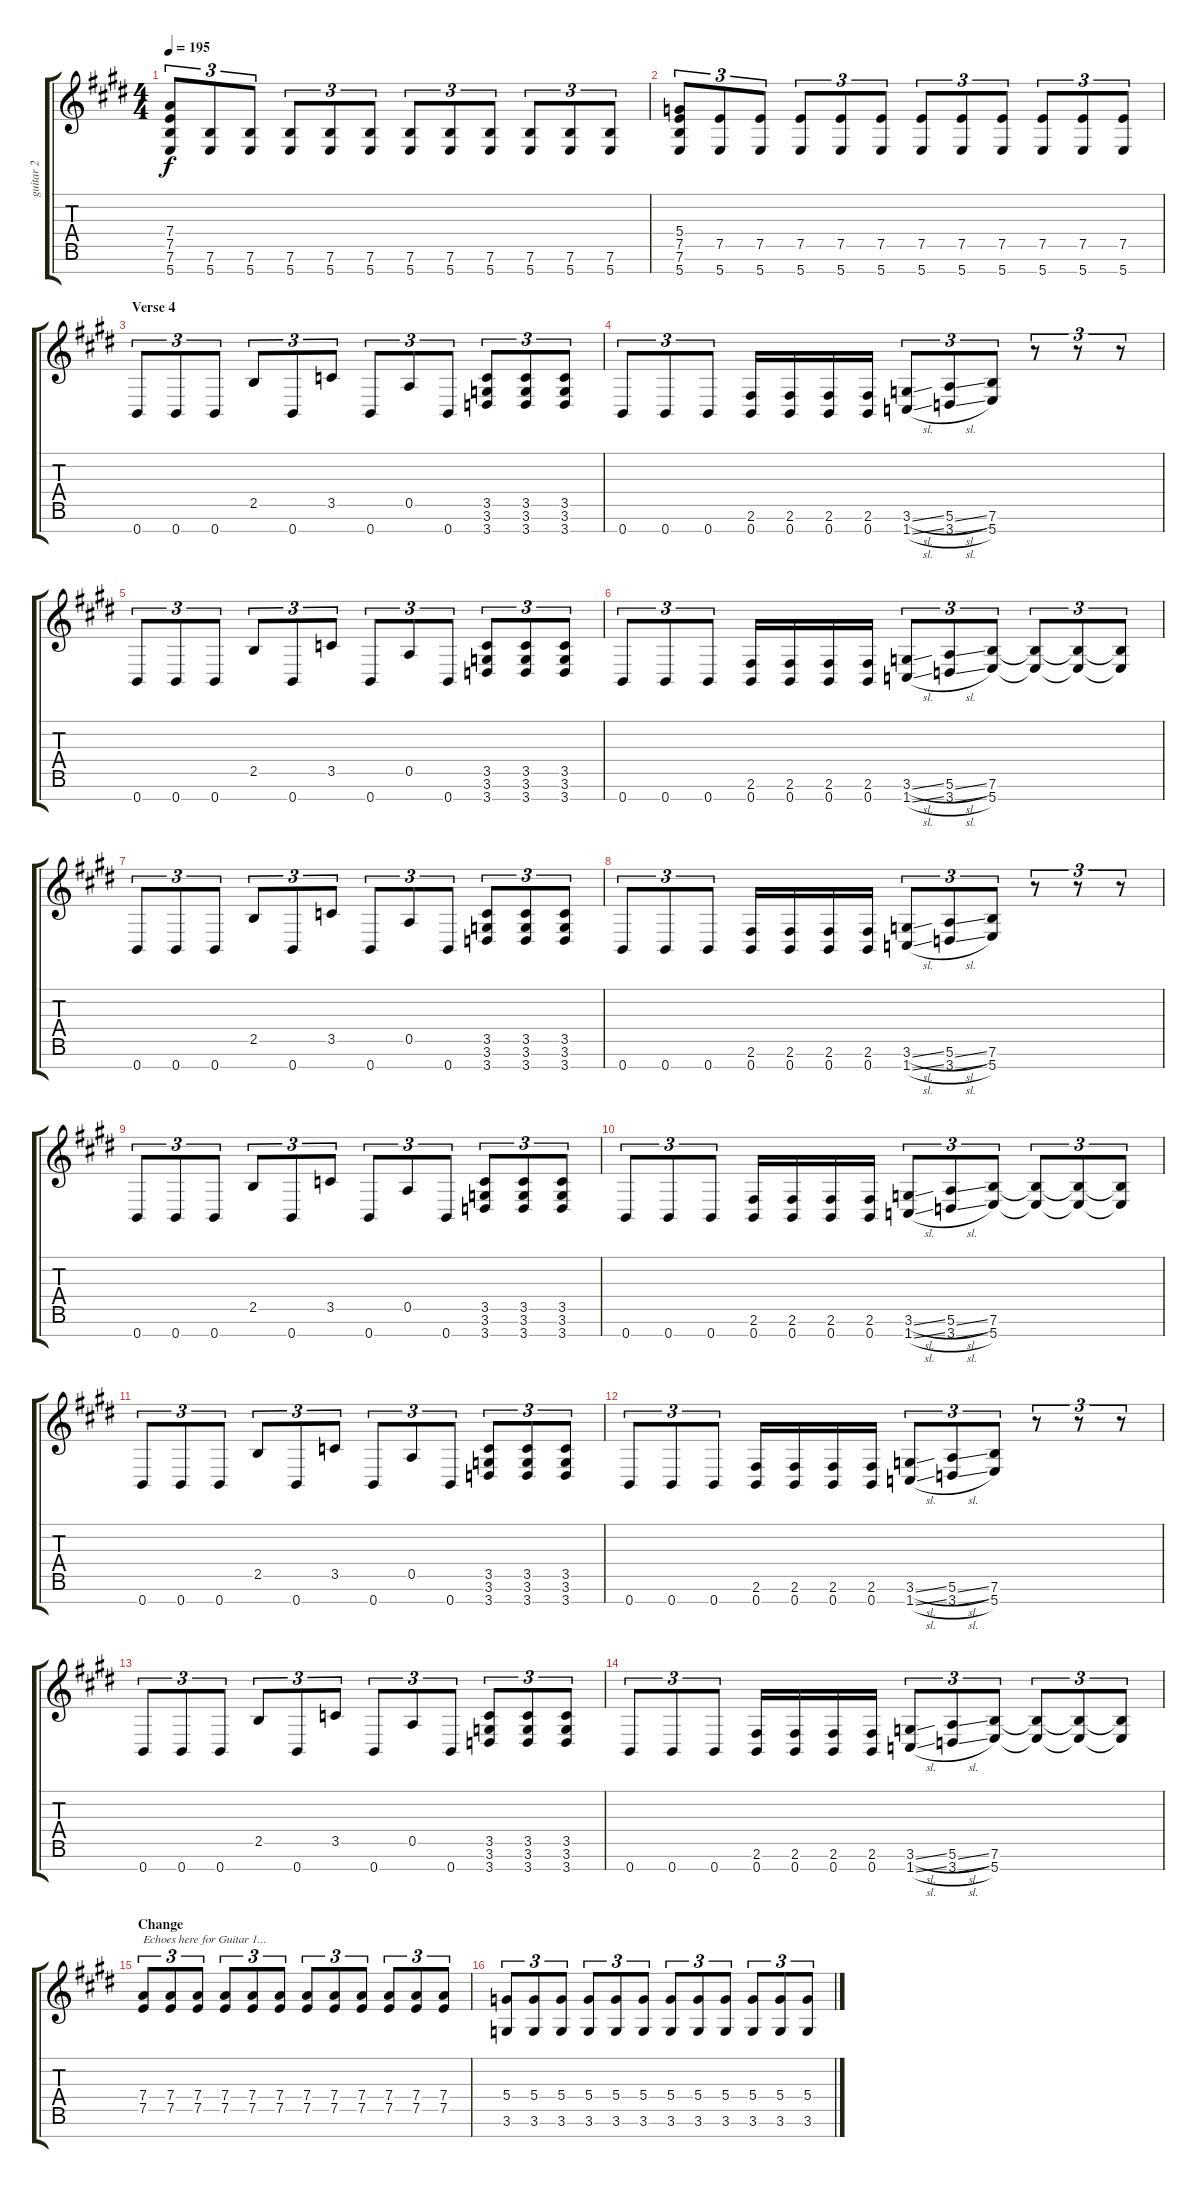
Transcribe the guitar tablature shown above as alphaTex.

\track ("guitar 2" "guitar 2") {instrument overdrivenguitar}
\staff {score tabs}
\tuning (E4 B3 G3 D3 A2 E2 B1) {hide}
\ts (4 4)
\tempo 195
\clef g2
\ks e
(7.4 7.5 7.6 5.7).8{tu (3 2) dy f} (7.6 5.7).8{tu (3 2)} (7.6 5.7).8{tu (3 2)} (7.6 5.7).8{tu (3 2)} (7.6 5.7).8{tu (3 2)} (7.6 5.7).8{tu (3 2)} (7.6 5.7).8{tu (3 2)} (7.6 5.7).8{tu (3 2)} (7.6 5.7).8{tu (3 2)} (7.6 5.7).8{tu (3 2)} (7.6 5.7).8{tu (3 2)} (7.6 5.7).8{tu (3 2)} |
(5.4 7.5 7.6 5.7).8{tu (3 2)} (7.5 5.7).8{tu (3 2)} (7.5 5.7).8{tu (3 2)} (7.5 5.7).8{tu (3 2)} (7.5 5.7).8{tu (3 2)} (7.5 5.7).8{tu (3 2)} (7.5 5.7).8{tu (3 2)} (7.5 5.7).8{tu (3 2)} (7.5 5.7).8{tu (3 2)} (7.5 5.7).8{tu (3 2)} (7.5 5.7).8{tu (3 2)} (7.5 5.7).8{tu (3 2)} |
\section ("" "Verse 4")
0.7.8{tu (3 2)} 0.7.8{tu (3 2)} 0.7.8{tu (3 2)} 2.5.8{tu (3 2)} 0.7.8{tu (3 2)} 3.5.8{tu (3 2)} 0.7.8{tu (3 2)} 0.5.8{tu (3 2)} 0.7.8{tu (3 2)} (3.5 3.6 3.7).8{tu (3 2)} (3.5 3.6 3.7).8{tu (3 2)} (3.5 3.6 3.7).8{tu (3 2)} |
0.7.8{tu (3 2)} 0.7.8{tu (3 2)} 0.7.8{tu (3 2)} (2.6 0.7).16 (2.6 0.7).16 (2.6 0.7).16 (2.6 0.7).16 (3.6{sl} 1.7{sl}).8{tu (3 2)} (5.6{sl} 3.7{sl}).8{tu (3 2)} (7.6 5.7).8{tu (3 2)} r.8{tu (3 2)} r.8{tu (3 2)} r.8{tu (3 2)} |
0.7.8{tu (3 2)} 0.7.8{tu (3 2)} 0.7.8{tu (3 2)} 2.5.8{tu (3 2)} 0.7.8{tu (3 2)} 3.5.8{tu (3 2)} 0.7.8{tu (3 2)} 0.5.8{tu (3 2)} 0.7.8{tu (3 2)} (3.5 3.6 3.7).8{tu (3 2)} (3.5 3.6 3.7).8{tu (3 2)} (3.5 3.6 3.7).8{tu (3 2)} |
0.7.8{tu (3 2)} 0.7.8{tu (3 2)} 0.7.8{tu (3 2)} (2.6 0.7).16 (2.6 0.7).16 (2.6 0.7).16 (2.6 0.7).16 (3.6{sl} 1.7{sl}).8{tu (3 2)} (5.6{sl} 3.7{sl}).8{tu (3 2)} (7.6 5.7).8{tu (3 2)} (7.6{t} 5.7{t}).8{tu (3 2)} (7.6{t} 5.7{t}).8{tu (3 2)} (7.6{t} 5.7{t}).8{tu (3 2)} |
0.7.8{tu (3 2)} 0.7.8{tu (3 2)} 0.7.8{tu (3 2)} 2.5.8{tu (3 2)} 0.7.8{tu (3 2)} 3.5.8{tu (3 2)} 0.7.8{tu (3 2)} 0.5.8{tu (3 2)} 0.7.8{tu (3 2)} (3.5 3.6 3.7).8{tu (3 2)} (3.5 3.6 3.7).8{tu (3 2)} (3.5 3.6 3.7).8{tu (3 2)} |
0.7.8{tu (3 2)} 0.7.8{tu (3 2)} 0.7.8{tu (3 2)} (2.6 0.7).16 (2.6 0.7).16 (2.6 0.7).16 (2.6 0.7).16 (3.6{sl} 1.7{sl}).8{tu (3 2)} (5.6{sl} 3.7{sl}).8{tu (3 2)} (7.6 5.7).8{tu (3 2)} r.8{tu (3 2)} r.8{tu (3 2)} r.8{tu (3 2)} |
0.7.8{tu (3 2)} 0.7.8{tu (3 2)} 0.7.8{tu (3 2)} 2.5.8{tu (3 2)} 0.7.8{tu (3 2)} 3.5.8{tu (3 2)} 0.7.8{tu (3 2)} 0.5.8{tu (3 2)} 0.7.8{tu (3 2)} (3.5 3.6 3.7).8{tu (3 2)} (3.5 3.6 3.7).8{tu (3 2)} (3.5 3.6 3.7).8{tu (3 2)} |
0.7.8{tu (3 2)} 0.7.8{tu (3 2)} 0.7.8{tu (3 2)} (2.6 0.7).16 (2.6 0.7).16 (2.6 0.7).16 (2.6 0.7).16 (3.6{sl} 1.7{sl}).8{tu (3 2)} (5.6{sl} 3.7{sl}).8{tu (3 2)} (7.6 5.7).8{tu (3 2)} (7.6{t} 5.7{t}).8{tu (3 2)} (7.6{t} 5.7{t}).8{tu (3 2)} (7.6{t} 5.7{t}).8{tu (3 2)} |
0.7.8{tu (3 2)} 0.7.8{tu (3 2)} 0.7.8{tu (3 2)} 2.5.8{tu (3 2)} 0.7.8{tu (3 2)} 3.5.8{tu (3 2)} 0.7.8{tu (3 2)} 0.5.8{tu (3 2)} 0.7.8{tu (3 2)} (3.5 3.6 3.7).8{tu (3 2)} (3.5 3.6 3.7).8{tu (3 2)} (3.5 3.6 3.7).8{tu (3 2)} |
0.7.8{tu (3 2)} 0.7.8{tu (3 2)} 0.7.8{tu (3 2)} (2.6 0.7).16 (2.6 0.7).16 (2.6 0.7).16 (2.6 0.7).16 (3.6{sl} 1.7{sl}).8{tu (3 2)} (5.6{sl} 3.7{sl}).8{tu (3 2)} (7.6 5.7).8{tu (3 2)} r.8{tu (3 2)} r.8{tu (3 2)} r.8{tu (3 2)} |
0.7.8{tu (3 2)} 0.7.8{tu (3 2)} 0.7.8{tu (3 2)} 2.5.8{tu (3 2)} 0.7.8{tu (3 2)} 3.5.8{tu (3 2)} 0.7.8{tu (3 2)} 0.5.8{tu (3 2)} 0.7.8{tu (3 2)} (3.5 3.6 3.7).8{tu (3 2)} (3.5 3.6 3.7).8{tu (3 2)} (3.5 3.6 3.7).8{tu (3 2)} |
0.7.8{tu (3 2)} 0.7.8{tu (3 2)} 0.7.8{tu (3 2)} (2.6 0.7).16 (2.6 0.7).16 (2.6 0.7).16 (2.6 0.7).16 (3.6{sl} 1.7{sl}).8{tu (3 2)} (5.6{sl} 3.7{sl}).8{tu (3 2)} (7.6 5.7).8{tu (3 2)} (7.6{t} 5.7{t}).8{tu (3 2)} (7.6{t} 5.7{t}).8{tu (3 2)} (7.6{t} 5.7{t}).8{tu (3 2)} |
\section ("" "Change")
(7.4 7.5).8{tu (3 2) txt "Echoes here for Guitar 1..."} (7.4 7.5).8{tu (3 2)} (7.4 7.5).8{tu (3 2)} (7.4 7.5).8{tu (3 2)} (7.4 7.5).8{tu (3 2)} (7.4 7.5).8{tu (3 2)} (7.4 7.5).8{tu (3 2)} (7.4 7.5).8{tu (3 2)} (7.4 7.5).8{tu (3 2)} (7.4 7.5).8{tu (3 2)} (7.4 7.5).8{tu (3 2)} (7.4 7.5).8{tu (3 2)} |
(5.4 3.6).8{tu (3 2)} (5.4 3.6).8{tu (3 2)} (5.4 3.6).8{tu (3 2)} (5.4 3.6).8{tu (3 2)} (5.4 3.6).8{tu (3 2)} (5.4 3.6).8{tu (3 2)} (5.4 3.6).8{tu (3 2)} (5.4 3.6).8{tu (3 2)} (5.4 3.6).8{tu (3 2)} (5.4 3.6).8{tu (3 2)} (5.4 3.6).8{tu (3 2)} (5.4 3.6).8{tu (3 2)}
